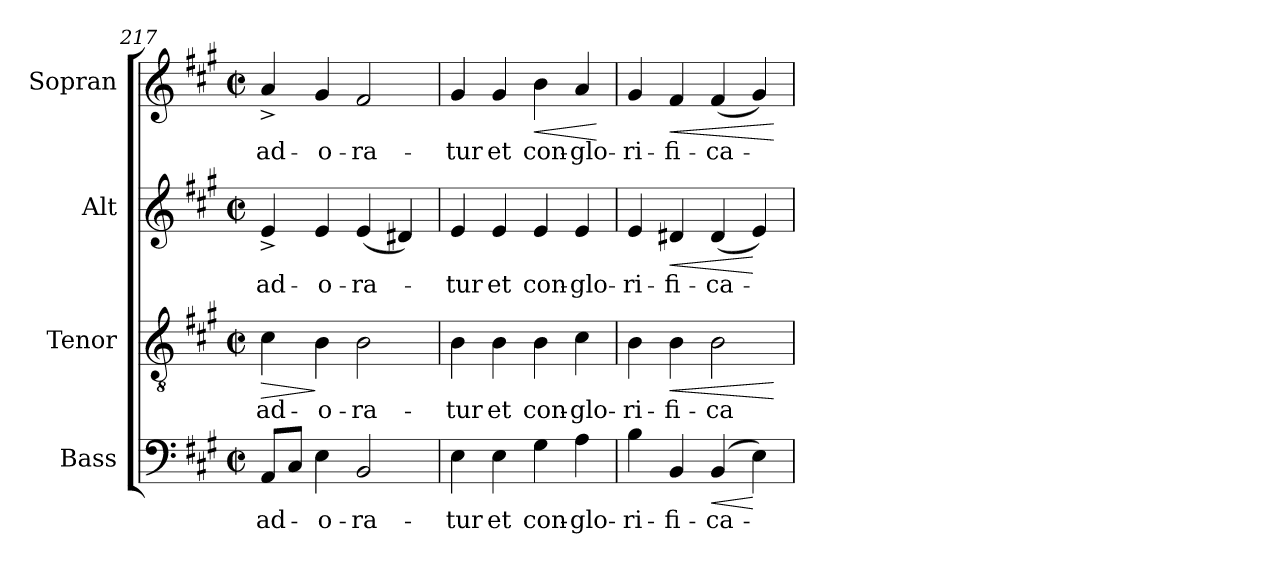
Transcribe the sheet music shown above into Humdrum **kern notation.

**kern	**text	**dynam	**kern	**text	**dynam	**kern	**text	**dynam	**kern	**text	**dynam
*part4	*part4	*part4	*part3	*part3	*part3	*part2	*part2	*part2	*part1	*part1	*part1
*staff4	*staff4	*staff4	*staff3	*staff3	*staff3	*staff2	*staff2	*staff2	*staff1	*staff1	*staff1
*I"Bass	*	*	*I"Tenor	*	*	*I"Alt	*	*	*I"Sopran	*	*
*I'B.	*	*	*I'T.	*	*	*I'A.	*	*	*I'S.	*	*
*clefF4	*	*	*clefGv2	*	*	*clefG2	*	*	*clefG2	*	*
*k[f#c#g#]	*	*	*k[f#c#g#]	*	*	*k[f#c#g#]	*	*	*k[f#c#g#]	*	*
*A:	*	*	*A:	*	*	*A:	*	*	*A:	*	*
*M2/2	*	*	*M2/2	*	*	*M2/2	*	*	*M2/2	*	*
*met(c|)	*	*	*met(c|)	*	*	*met(c|)	*	*	*met(c|)	*	*
=217	=217	=217	=217	=217	=217	=217	=217	=217	=217	=217	=217
!	!LO:LY:b	!	!	!LO:LY:b	!LO:HP:b	!	!LO:LY:b	!	!	!LO:LY:b	!
8AA/L	ad-	.	4c#\	ad-	>	4e^>/	ad-	.	4a^>/	ad-	.
8C#/J	.	.	.	.	.	.	.	.	.	.	.
!	!LO:LY:b	!	!	!LO:LY:b	!	!	!LO:LY:b	!	!	!LO:LY:b	!
4E\	-o-	.	4B\	-o-	]	4e/	-o-	.	4g#/	-o-	.
!	!LO:LY:b	!	!	!LO:LY:b	!	!	!LO:LY:b	!	!	!LO:LY:b	!
2BB/	-ra-	.	2B\	-ra-	.	(<4e/	-ra-	.	2f#/	-ra-	.
.	.	.	.	.	.	4d#X/)	.	.	.	.	.
!!LO:LB:g=z
=218	=218	=218	=218	=218	=218	=218	=218	=218	=218	=218	=218
!	!LO:LY:b	!	!	!LO:LY:b	!	!	!LO:LY:b	!	!	!LO:LY:b	!
4E\	-tur	.	4B\	-tur	.	4e/	-tur	.	4g#/	-tur	.
!	!LO:LY:b	!	!	!LO:LY:b	!	!	!LO:LY:b	!	!	!LO:LY:b	!
4E\	et	.	4B\	et	.	4e/	et	.	4g#/	et	.
!	!LO:LY:b	!	!	!LO:LY:b	!	!	!LO:LY:b	!	!	!LO:LY:b	!LO:HP:b
4G#\	con-	.	4B\	con-	.	4e/	con-	.	4b\	con-	<
!	!LO:LY:b	!	!	!LO:LY:b	!	!	!LO:LY:b	!	!	!LO:LY:b	!
4A\	-glo-	.	4c#\	-glo-	.	4e/	-glo-	.	4a/	-glo-	.
.	.	.	.	.	.	.	.	.	.	.	[
=219	=219	=219	=219	=219	=219	=219	=219	=219	=219	=219	=219
!	!LO:LY:b	!	!	!LO:LY:b	!	!	!LO:LY:b	!	!	!LO:LY:b	!
4B\	-ri-	.	4B\	-ri-	.	4e/	-ri-	.	4g#/	-ri-	.
!	!LO:LY:b	!	!	!LO:LY:b	!LO:HP:b	!	!LO:LY:b	!LO:HP:b	!	!LO:LY:b	!LO:HP:b
4BB/	-fi-	.	4B\	-fi-	<	4d#X/	-fi-	<	4f#/	-fi-	<
!	!LO:LY:b	!LO:HP:b	!	!LO:LY:b	!	!	!LO:LY:b	!	!	!LO:LY:b	!
(4BB/	-ca-	<	2B\	-ca-	.	(<4d#/	-ca-	.	(<4f#/	-ca-	.
4E\)	.	[	.	.	.	4e/)	.	[	4g#/)	.	.
.	.	.	.	.	[	.	.	.	.	.	[
=	=	=	=	=	=	=	=	=	=	=	=
*-	*-	*-	*-	*-	*-	*-	*-	*-	*-	*-	*-
